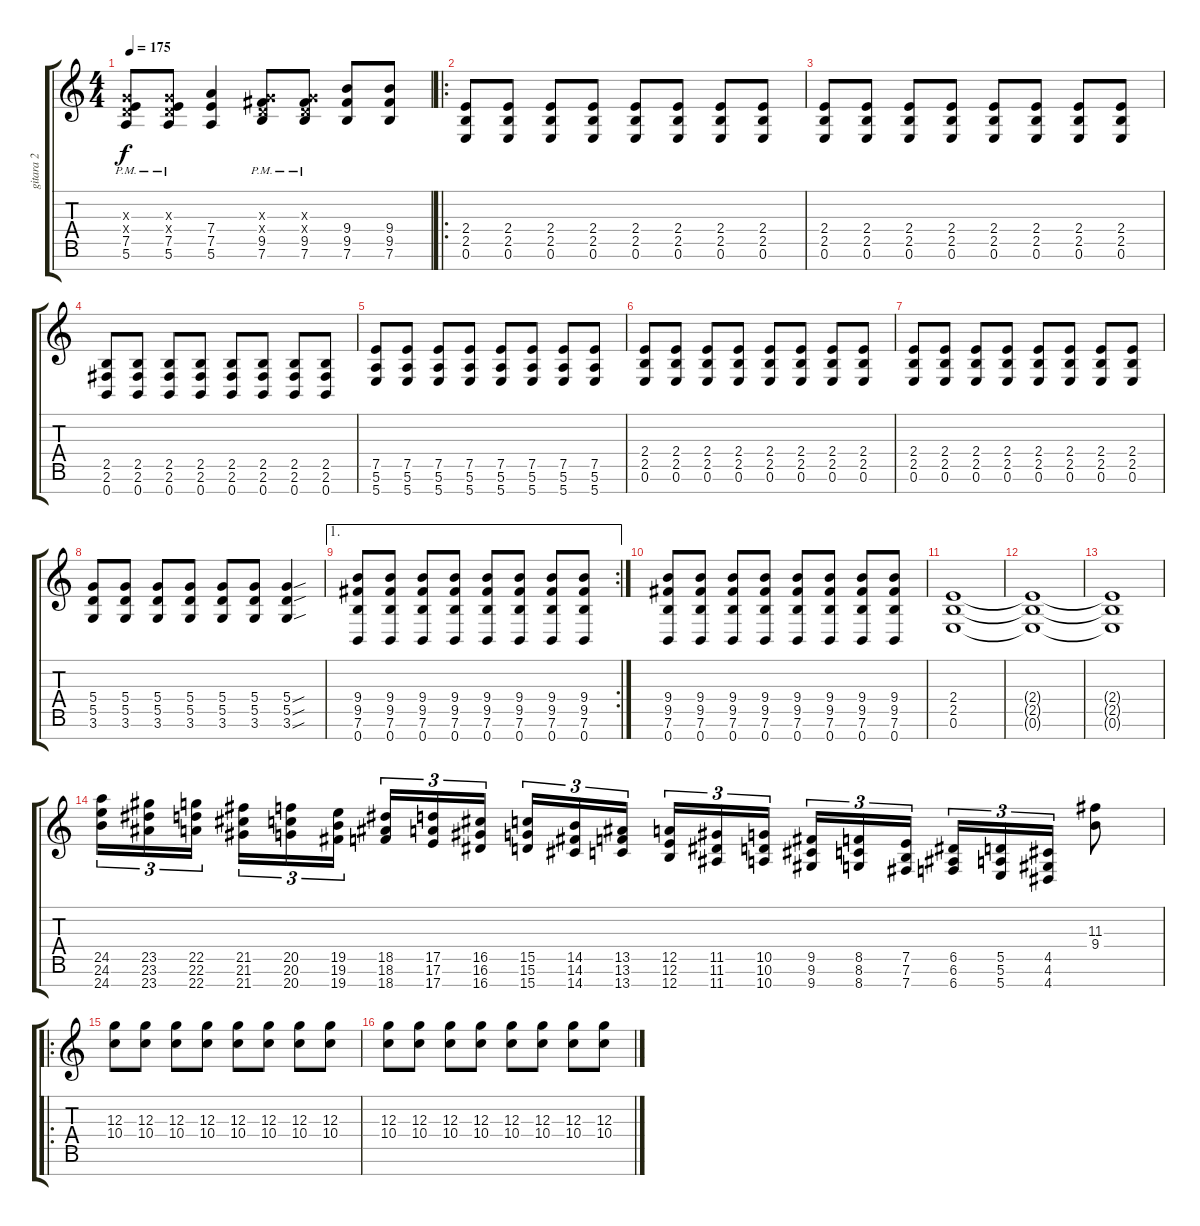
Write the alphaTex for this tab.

\track ("gitara 2" "gitara 2") {instrument distortionguitar}
\staff {score tabs}
\tuning (E4 B3 G3 D3 A2 E2 B1) {hide}
\ts (4 4)
\tempo 175
\clef g2
\ks c
(0.3{x} 0.4{x} 7.5{pm} 5.6{pm}).8{dy f} (0.3{x} 0.4{x} 7.5{pm} 5.6{pm}).8 (7.4 7.5 5.6).4 (0.3{x} 0.4{x} 9.5{pm} 7.6{pm}).8 (0.3{x} 0.4{x} 9.5{pm} 7.6{pm}).8 (9.4 9.5 7.6).8 (9.4 9.5 7.6).8 |
\ro
(2.4 2.5 0.6).8 (2.4 2.5 0.6).8 (2.4 2.5 0.6).8 (2.4 2.5 0.6).8 (2.4 2.5 0.6).8 (2.4 2.5 0.6).8 (2.4 2.5 0.6).8 (2.4 2.5 0.6).8 |
(2.4 2.5 0.6).8 (2.4 2.5 0.6).8 (2.4 2.5 0.6).8 (2.4 2.5 0.6).8 (2.4 2.5 0.6).8 (2.4 2.5 0.6).8 (2.4 2.5 0.6).8 (2.4 2.5 0.6).8 |
(2.5 2.6 0.7).8 (2.5 2.6 0.7).8 (2.5 2.6 0.7).8 (2.5 2.6 0.7).8 (2.5 2.6 0.7).8 (2.5 2.6 0.7).8 (2.5 2.6 0.7).8 (2.5 2.6 0.7).8 |
(7.5 5.6 5.7).8 (7.5 5.6 5.7).8 (7.5 5.6 5.7).8 (7.5 5.6 5.7).8 (7.5 5.6 5.7).8 (7.5 5.6 5.7).8 (7.5 5.6 5.7).8 (7.5 5.6 5.7).8 |
(2.4 2.5 0.6).8 (2.4 2.5 0.6).8 (2.4 2.5 0.6).8 (2.4 2.5 0.6).8 (2.4 2.5 0.6).8 (2.4 2.5 0.6).8 (2.4 2.5 0.6).8 (2.4 2.5 0.6).8 |
(2.4 2.5 0.6).8 (2.4 2.5 0.6).8 (2.4 2.5 0.6).8 (2.4 2.5 0.6).8 (2.4 2.5 0.6).8 (2.4 2.5 0.6).8 (2.4 2.5 0.6).8 (2.4 2.5 0.6).8 |
(5.4 5.5 3.6).8 (5.4 5.5 3.6).8 (5.4 5.5 3.6).8 (5.4 5.5 3.6).8 (5.4 5.5 3.6).8 (5.4 5.5 3.6).8 (5.4{sou} 5.5{sou} 3.6{sou}).4 |
\ae 1
\rc 2
(9.4 9.5 7.6 0.7).8 (9.4 9.5 7.6 0.7).8 (9.4 9.5 7.6 0.7).8 (9.4 9.5 7.6 0.7).8 (9.4 9.5 7.6 0.7).8 (9.4 9.5 7.6 0.7).8 (9.4 9.5 7.6 0.7).8 (9.4 9.5 7.6 0.7).8 |
(9.4 9.5 7.6 0.7).8 (9.4 9.5 7.6 0.7).8 (9.4 9.5 7.6 0.7).8 (9.4 9.5 7.6 0.7).8 (9.4 9.5 7.6 0.7).8 (9.4 9.5 7.6 0.7).8 (9.4 9.5 7.6 0.7).8 (9.4 9.5 7.6 0.7).8 |
(2.4 2.5 0.6).1 |
(2.4{t} 2.5{t} 0.6{t}).1 |
(2.4{t} 2.5{t} 0.6{t}).1 |
(24.5 24.6 24.7).16{tu (3 2)} (23.5 23.6 23.7).16{tu (3 2)} (22.5 22.6 22.7).16{tu (3 2)} (21.5 21.6 21.7).16{tu (3 2)} (20.5 20.6 20.7).16{tu (3 2)} (19.5 19.6 19.7).16{tu (3 2)} (18.5 18.6 18.7).16{tu (3 2)} (17.5 17.6 17.7).16{tu (3 2)} (16.5 16.6 16.7).16{tu (3 2)} (15.5 15.6 15.7).16{tu (3 2)} (14.5 14.6 14.7).16{tu (3 2)} (13.5 13.6 13.7).16{tu (3 2)} (12.5 12.6 12.7).16{tu (3 2)} (11.5 11.6 11.7).16{tu (3 2)} (10.5 10.6 10.7).16{tu (3 2)} (9.5 9.6 9.7).16{tu (3 2)} (8.5 8.6 8.7).16{tu (3 2)} (7.5 7.6 7.7).16{tu (3 2)} (6.5 6.6 6.7).16{tu (3 2)} (5.5 5.6 5.7).16{tu (3 2)} (4.5 4.6 4.7).16{tu (3 2)} (11.3 9.4).8 |
\ro
(12.3 10.4).8 (12.3 10.4).8 (12.3 10.4).8 (12.3 10.4).8 (12.3 10.4).8 (12.3 10.4).8 (12.3 10.4).8 (12.3 10.4).8 |
(12.3 10.4).8 (12.3 10.4).8 (12.3 10.4).8 (12.3 10.4).8 (12.3 10.4).8 (12.3 10.4).8 (12.3 10.4).8 (12.3 10.4).8
